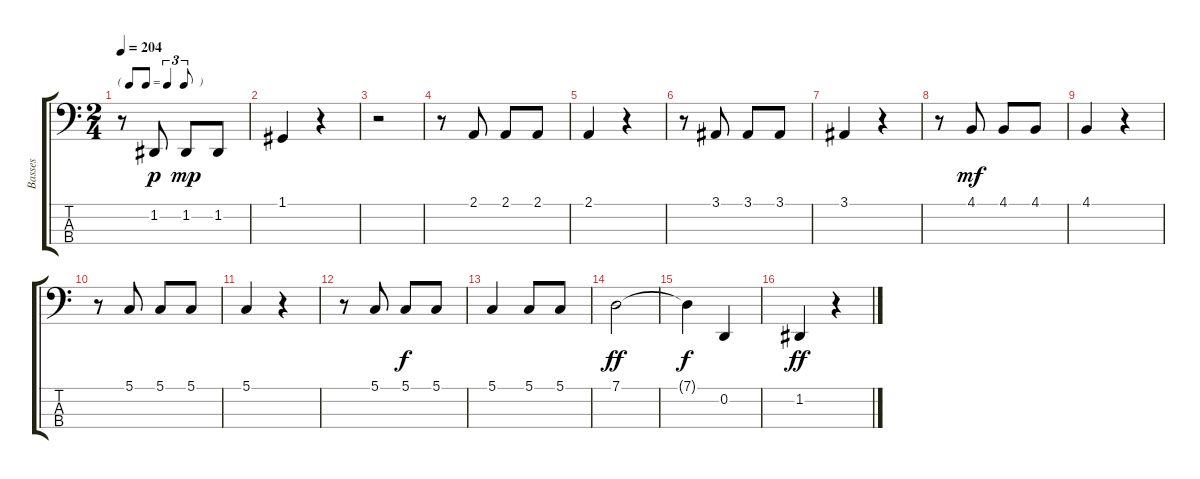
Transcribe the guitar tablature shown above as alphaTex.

\track ("Basses" "Basses") {instrument stringensemble1}
\staff {score tabs}
\tuning (G2 D2 A1 E1) {hide}
\ts (2 4)
\tf triplet8th
\tempo 204
\clef f4
\ks c
r.8{dy mp} 1.2.8{dy p} 1.2.8{dy mp} 1.2.8 |
1.1.4 r.4 |
r.2 |
r.8 2.1.8 2.1.8 2.1.8 |
2.1.4 r.4 |
r.8 3.1.8 3.1.8 3.1.8 |
3.1.4 r.4 |
r.8 4.1.8{dy mf} 4.1.8 4.1.8 |
4.1.4 r.4 |
r.8 5.1.8 5.1.8 5.1.8 |
5.1.4 r.4 |
r.8 5.1.8 5.1.8{dy f} 5.1.8 |
5.1.4 5.1.8 5.1.8 |
7.1.2{dy ff} |
7.1{t}.4{dy f} 0.2.4 |
1.2.4{dy ff} r.4
